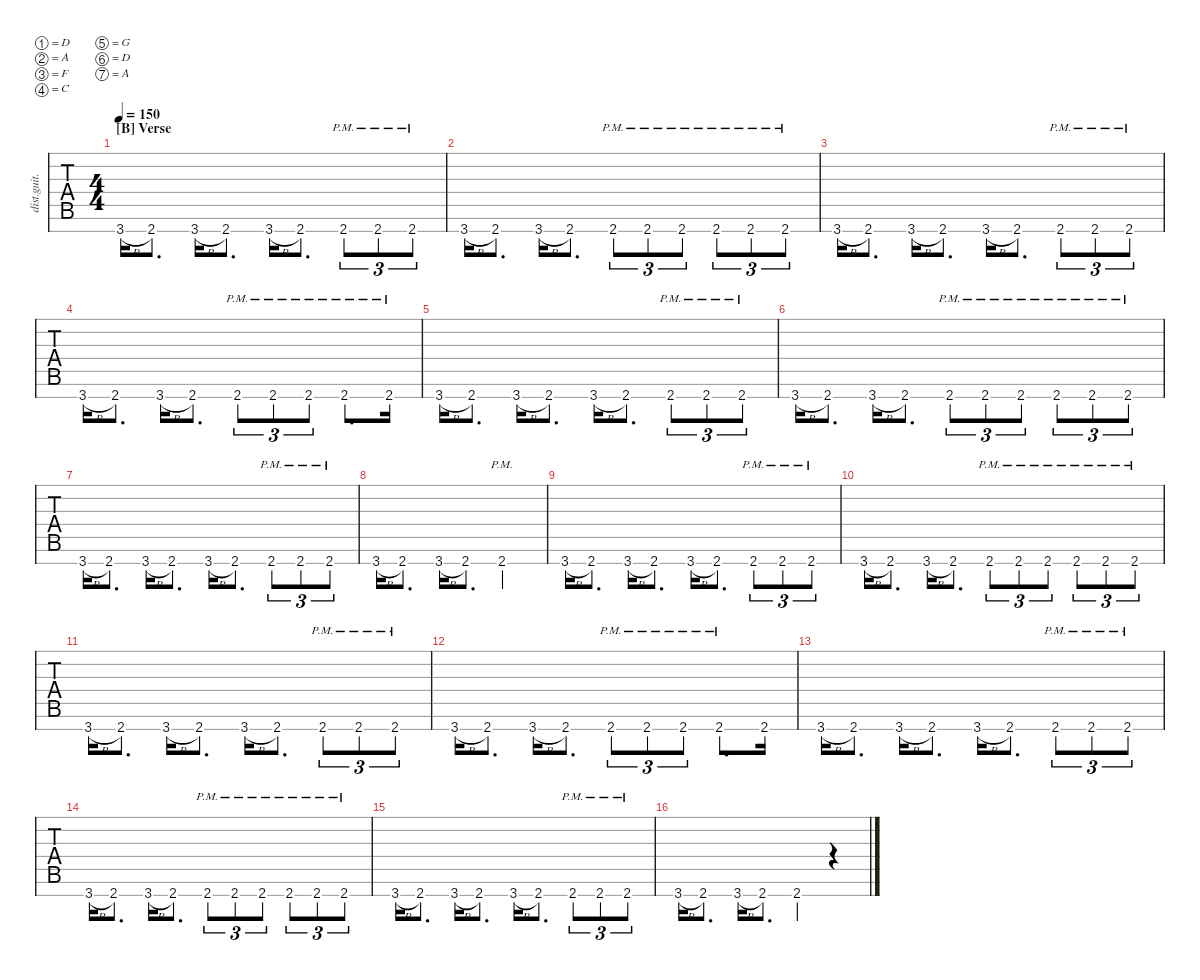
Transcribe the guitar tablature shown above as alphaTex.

\defaultSystemsLayout 4
\hideDynamics
\bracketExtendMode nobrackets
\otherSystemsTrackNameOrientation horizontal
\track ("Distortion Guitar" "dist.guit.") {solo instrument distortionguitar}
\staff {tabs}
\tuning (D4 A3 F3 C3 G2 D2 A1)
\ts (4 4)
\section ("B" "Verse")
\scale
1.07061
\tempo 150
\accidentals auto
\clef g2
\ottava regular
\simile none
\ks aminor
3.7{h}.16{dy mf} 2.7.8{d} 3.7{h}.16 2.7.8{d} 3.7{h}.16 2.7.8{d} 2.7{pm}.8{tu (3 2)} 2.7{pm}.8{tu (3 2)} 2.7{pm}.8{tu (3 2)} |
\scale
0.976463 3.7{h}.16 2.7.8{d} 3.7{h}.16 2.7.8{d} 2.7{pm}.8{tu (3 2)} 2.7{pm}.8{tu (3 2)} 2.7{pm}.8{tu (3 2)} 2.7{pm}.8{tu (3 2)} 2.7{pm}.8{tu (3 2)} 2.7{pm}.8{tu (3 2)} |
\scale
0.976463 3.7{h}.16 2.7.8{d} 3.7{h}.16 2.7.8{d} 3.7{h}.16 2.7.8{d} 2.7{pm}.8{tu (3 2)} 2.7{pm}.8{tu (3 2)} 2.7{pm}.8{tu (3 2)} |
\scale
0.976463 3.7{h}.16 2.7.8{d} 3.7{h}.16 2.7.8{d} 2.7{pm}.8{tu (3 2)} 2.7{pm}.8{tu (3 2)} 2.7{pm}.8{tu (3 2)} 2.7{pm}.8{d} 2.7{pm}.16 |
\scale
1.07061 3.7{h}.16 2.7.8{d} 3.7{h}.16 2.7.8{d} 3.7{h}.16 2.7.8{d} 2.7{pm}.8{tu (3 2)} 2.7{pm}.8{tu (3 2)} 2.7{pm}.8{tu (3 2)} |
\scale
0.976463 3.7{h}.16 2.7.8{d} 3.7{h}.16 2.7.8{d} 2.7{pm}.8{tu (3 2)} 2.7{pm}.8{tu (3 2)} 2.7{pm}.8{tu (3 2)} 2.7{pm}.8{tu (3 2)} 2.7{pm}.8{tu (3 2)} 2.7{pm}.8{tu (3 2)} |
\scale
0.976463 3.7{h}.16 2.7.8{d} 3.7{h}.16 2.7.8{d} 3.7{h}.16 2.7.8{d} 2.7{pm}.8{tu (3 2)} 2.7{pm}.8{tu (3 2)} 2.7{pm}.8{tu (3 2)} |
\scale
0.976463 3.7{h}.16 2.7.8{d} 3.7{h}.16 2.7.8{d} 2.7{pm}.2 |
\scale
1.07061 3.7{h}.16 2.7.8{d} 3.7{h}.16 2.7.8{d} 3.7{h}.16 2.7.8{d} 2.7{pm}.8{tu (3 2)} 2.7{pm}.8{tu (3 2)} 2.7{pm}.8{tu (3 2)} |
\scale
0.976463 3.7{h}.16 2.7.8{d} 3.7{h}.16 2.7.8{d} 2.7{pm}.8{tu (3 2)} 2.7{pm}.8{tu (3 2)} 2.7{pm}.8{tu (3 2)} 2.7{pm}.8{tu (3 2)} 2.7{pm}.8{tu (3 2)} 2.7{pm}.8{tu (3 2)} |
\scale
0.976463 3.7{h}.16 2.7.8{d} 3.7{h}.16 2.7.8{d} 3.7{h}.16 2.7.8{d} 2.7{pm}.8{tu (3 2)} 2.7{pm}.8{tu (3 2)} 2.7{pm}.8{tu (3 2)} |
\scale
0.976463 3.7{h}.16 2.7.8{d} 3.7{h}.16 2.7.8{d} 2.7{pm}.8{tu (3 2)} 2.7{pm}.8{tu (3 2)} 2.7{pm}.8{tu (3 2)} 2.7{pm}.8{d} 2.7.16 |
\scale
1.06619 3.7{h}.16 2.7.8{d} 3.7{h}.16 2.7.8{d} 3.7{h}.16 2.7.8{d} 2.7{pm}.8{tu (3 2)} 2.7{pm}.8{tu (3 2)} 2.7{pm}.8{tu (3 2)} |
\scale
0.972042 3.7{h}.16 2.7.8{d} 3.7{h}.16 2.7.8{d} 2.7{pm}.8{tu (3 2)} 2.7{pm}.8{tu (3 2)} 2.7{pm}.8{tu (3 2)} 2.7{pm}.8{tu (3 2)} 2.7{pm}.8{tu (3 2)} 2.7{pm}.8{tu (3 2)} |
\scale
0.972042 3.7{h}.16 2.7.8{d} 3.7{h}.16 2.7.8{d} 3.7{h}.16 2.7.8{d} 2.7{pm}.8{tu (3 2)} 2.7{pm}.8{tu (3 2)} 2.7{pm}.8{tu (3 2)} |
\scale
0.989726 3.7{h}.16 2.7.8{d} 3.7{h}.16 2.7.8{d} 2.7.4 r.4
